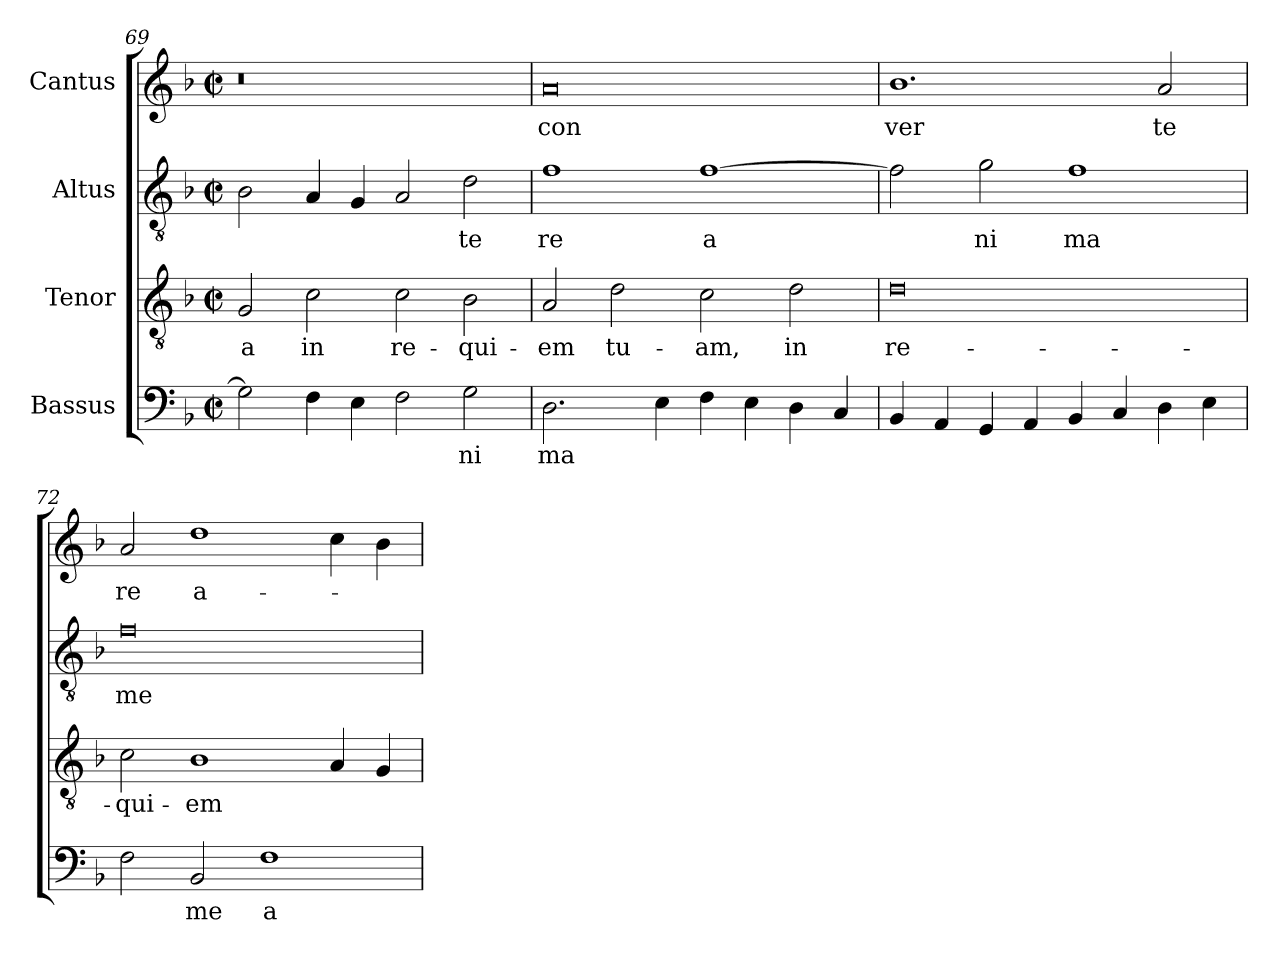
**kern	**text	**kern	**text	**kern	**text	**kern	**text
*part4	*part4	*part3	*part3	*part2	*part2	*part1	*part1
*staff4	*staff4	*staff3	*staff3	*staff2	*staff2	*staff1	*staff1
*I"Bassus	*	*I"Tenor	*	*I"Altus	*	*I"Cantus	*
*clefF4	*	*clefGv2	*	*clefGv2	*	*clefG2	*
*k[b-]	*	*k[b-]	*	*k[b-]	*	*k[b-]	*
*F:	*	*F:	*	*F:	*	*F:	*
*M2/2	*	*M2/2	*	*M2/2	*	*M2/2	*
*met(c|)	*	*met(c|)	*	*met(c|)	*	*met(c|)	*
=69	=69	=69	=69	=69	=69	=69	=69
!	!	!	!LO:LY:b:cj	!	!	!	!
2G\]	.	2G/	-a	2B-\	.	0r	.
!	!	!	!LO:LY:b:cj	!	!	!	!
4F\	.	2c\	in	4A/	.	.	.
4E\	.	.	.	4G/	.	.	.
!	!	!	!LO:LY:b:cj	!	!	!	!
2F\	.	2c\	re-	2A/	.	.	.
!	!LO:LY:b:cj	!	!LO:LY:b:cj	!	!LO:LY:b:cj	!	!
2G\	ni	2B-\	-qui-	2d\	te	.	.
=70	=70	=70	=70	=70	=70	=70	=70
!	!LO:LY:b	!	!LO:LY:b:cj	!	!LO:LY:b:cj	!	!LO:LY:b:cj
2.D\	ma	2A/	-em	1f	re	0a	con
!	!	!	!LO:LY:b:cj	!	!	!	!
.	.	2d\	tu-	.	.	.	.
4E\	.	.	.	.	.	.	.
!	!	!	!LO:LY:b:cj	!	!LO:LY:b:rj	!	!
4F\	.	2c\	-am,	[>1f	a	.	.
4E\	.	.	.	.	.	.	.
!	!	!	!LO:LY:b:cj	!	!	!	!
4D\	.	2d\	in	.	.	.	.
4C/	.	.	.	.	.	.	.
=71	=71	=71	=71	=71	=71	=71	=71
!	!	!	!LO:LY:b:cj	!	!	!	!LO:LY:b:cj
4BB-/	.	0d	re-	2f\]	.	1.b-	ver
4AA/	.	.	.	.	.	.	.
!	!	!	!	!	!LO:LY:b:cj	!	!
4GG/	.	.	.	2g\	ni	.	.
4AA/	.	.	.	.	.	.	.
!	!	!	!	!	!LO:LY:b:cj	!	!
4BB-/	.	.	.	1f	ma	.	.
4C/	.	.	.	.	.	.	.
!	!	!	!	!	!	!	!LO:LY:b:cj
4D\	.	.	.	.	.	2a/	te
4E\	.	.	.	.	.	.	.
!!LO:LB:g=z
=72	=72	=72	=72	=72	=72	=72	=72
!	!	!	!LO:LY:b:cj	!	!LO:LY:b:cj	!	!LO:LY:b:cj
2F\	.	2c\	-qui-	0f	me	2a/	re
!	!LO:LY:b:cj	!	!LO:LY:b:cj	!	!	!	!LO:LY:b:rj
2BB-/	me	1B-	-em	.	.	1dd	a-
!	!LO:LY:b:cj	!	!	!	!	!	!
1F	a	.	.	.	.	.	.
.	.	4A/	.	.	.	4cc\	.
.	.	4G/	.	.	.	4b-\	.
=	=	=	=	=	=	=	=
*-	*-	*-	*-	*-	*-	*-	*-
